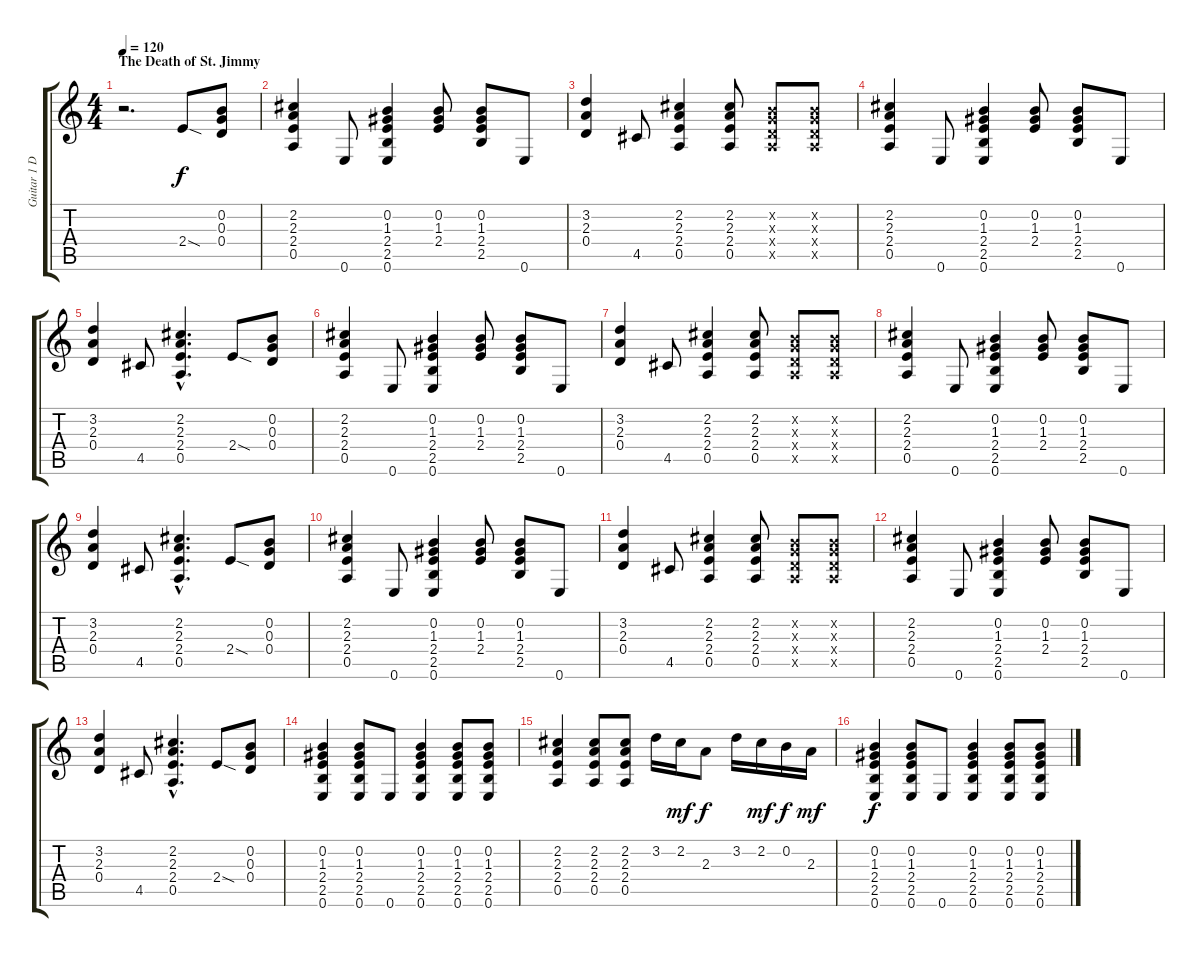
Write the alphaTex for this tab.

\track ("Guitar 1 Double" "Guitar 1 D") {instrument overdrivenguitar}
\staff {score tabs}
\tuning (E4 B3 G3 D3 A2 E2) {hide}
\ts (4 4)
\section ("" "The Death of St. Jimmy")
\tempo 120
\clef g2
\ks c
r.2{d dy f instrument overdrivenguitar} 2.4{sod}.8 (0.2 0.3 0.4).8 |
(2.2 2.3 2.4 0.5).4 0.6.8 (0.2 1.3 2.4 2.5 0.6).4 (0.2 1.3 2.4).8 (0.2 1.3 2.4 2.5).8 0.6.8 |
(3.2 2.3 0.4).4 4.5.8 (2.2 2.3 2.4 0.5).4 (2.2 2.3 2.4 0.5).8 (0.2{x} 0.3{x} 0.4{x} 0.5{x}).8 (0.2{x} 0.3{x} 0.4{x} 0.5{x}).8 |
(2.2 2.3 2.4 0.5).4 0.6.8 (0.2 1.3 2.4 2.5 0.6).4 (0.2 1.3 2.4).8 (0.2 1.3 2.4 2.5).8 0.6.8 |
(3.2 2.3 0.4).4 4.5.8 (2.2{hac} 2.3{hac} 2.4{hac} 0.5{hac}).4{d} 2.4{sod}.8 (0.2 0.3 0.4).8 |
(2.2 2.3 2.4 0.5).4 0.6.8 (0.2 1.3 2.4 2.5 0.6).4 (0.2 1.3 2.4).8 (0.2 1.3 2.4 2.5).8 0.6.8 |
(3.2 2.3 0.4).4 4.5.8 (2.2 2.3 2.4 0.5).4 (2.2 2.3 2.4 0.5).8 (0.2{x} 0.3{x} 0.4{x} 0.5{x}).8 (0.2{x} 0.3{x} 0.4{x} 0.5{x}).8 |
(2.2 2.3 2.4 0.5).4 0.6.8 (0.2 1.3 2.4 2.5 0.6).4 (0.2 1.3 2.4).8 (0.2 1.3 2.4 2.5).8 0.6.8 |
(3.2 2.3 0.4).4 4.5.8 (2.2{hac} 2.3{hac} 2.4{hac} 0.5{hac}).4{d} 2.4{sod}.8 (0.2 0.3 0.4).8 |
(2.2 2.3 2.4 0.5).4 0.6.8 (0.2 1.3 2.4 2.5 0.6).4 (0.2 1.3 2.4).8 (0.2 1.3 2.4 2.5).8 0.6.8 |
(3.2 2.3 0.4).4 4.5.8 (2.2 2.3 2.4 0.5).4 (2.2 2.3 2.4 0.5).8 (0.2{x} 0.3{x} 0.4{x} 0.5{x}).8 (0.2{x} 0.3{x} 0.4{x} 0.5{x}).8 |
(2.2 2.3 2.4 0.5).4 0.6.8 (0.2 1.3 2.4 2.5 0.6).4 (0.2 1.3 2.4).8 (0.2 1.3 2.4 2.5).8 0.6.8 |
(3.2 2.3 0.4).4 4.5.8 (2.2{hac} 2.3{hac} 2.4{hac} 0.5{hac}).4{d} 2.4{sod}.8 (0.2 0.3 0.4).8 |
(0.2 1.3 2.4 2.5 0.6).4 (0.2 1.3 2.4 2.5 0.6).8 0.6.8 (0.2 1.3 2.4 2.5 0.6).4 (0.2 1.3 2.4 2.5 0.6).8 (0.2 1.3 2.4 2.5 0.6).8 |
(2.2 2.3 2.4 0.5).4 (2.2 2.3 2.4 0.5).8 (2.2 2.3 2.4 0.5).8 3.2.16 2.2.16{dy mf} 2.3.8{dy f} 3.2.16 2.2.16{dy mf} 0.2.16{dy f} 2.3.16{dy mf} |
(0.2 1.3 2.4 2.5 0.6).4{dy f} (0.2 1.3 2.4 2.5 0.6).8 0.6.8 (0.2 1.3 2.4 2.5 0.6).4 (0.2 1.3 2.4 2.5 0.6).8 (0.2 1.3 2.4 2.5 0.6).8
